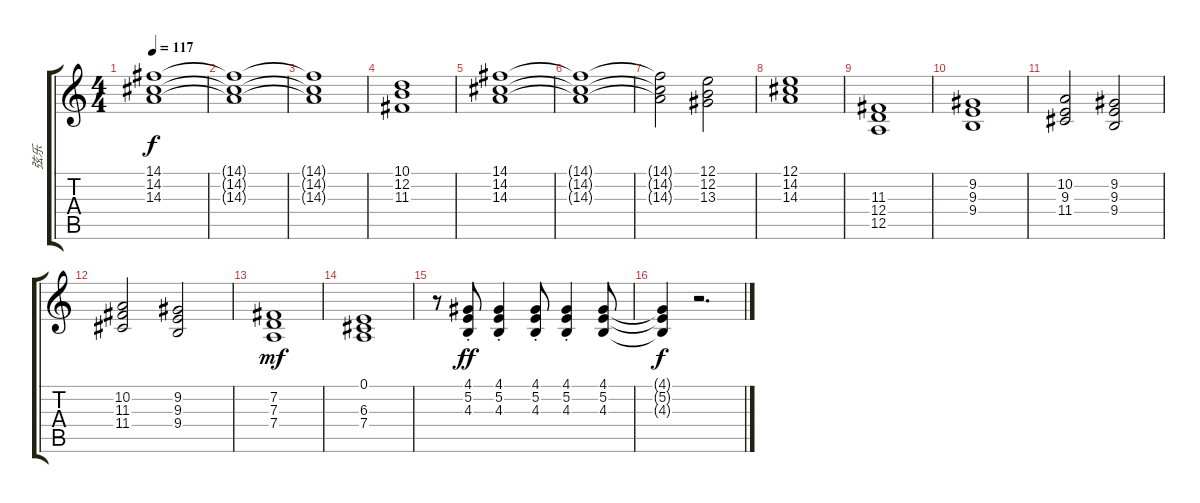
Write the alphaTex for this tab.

\track ("弦乐" "弦乐") {instrument synthstrings1}
\staff {score tabs}
\tuning (E4 B3 G3 D3 A2 E2) {hide}
\ts (4 4)
\tempo 117
\clef g2
\ks c
(14.1 14.2 14.3).1{dy f} |
(14.1{t} 14.2{t} 14.3{t}).1 |
(14.1{t} 14.2{t} 14.3{t}).1 |
(10.1 12.2 11.3).1 |
(14.1 14.2 14.3).1 |
(14.1{t} 14.2{t} 14.3{t}).1 |
(14.1{t} 14.2{t} 14.3{t}).2 (12.1 12.2 13.3).2 |
(12.1 14.2 14.3).1 |
(11.3 12.4 12.5).1 |
(9.2 9.3 9.4).1 |
(10.2 9.3 11.4).2 (9.2 9.3 9.4).2 |
(10.2 11.3 11.4).2 (9.2 9.3 9.4).2 |
(7.2 7.3 7.4).1{dy mf} |
(0.1 6.3 7.4).1 |
r.8 (4.1{st} 5.2{st} 4.3{st}).8{dy ff} (4.1{st} 5.2{st} 4.3{st}).4 (4.1{st} 5.2{st} 4.3{st}).8 (4.1{st} 5.2{st} 4.3{st}).4 (4.1 5.2 4.3).8 |
(4.1{t} 5.2{t} 4.3{t}).4{dy f} r.2{d}
